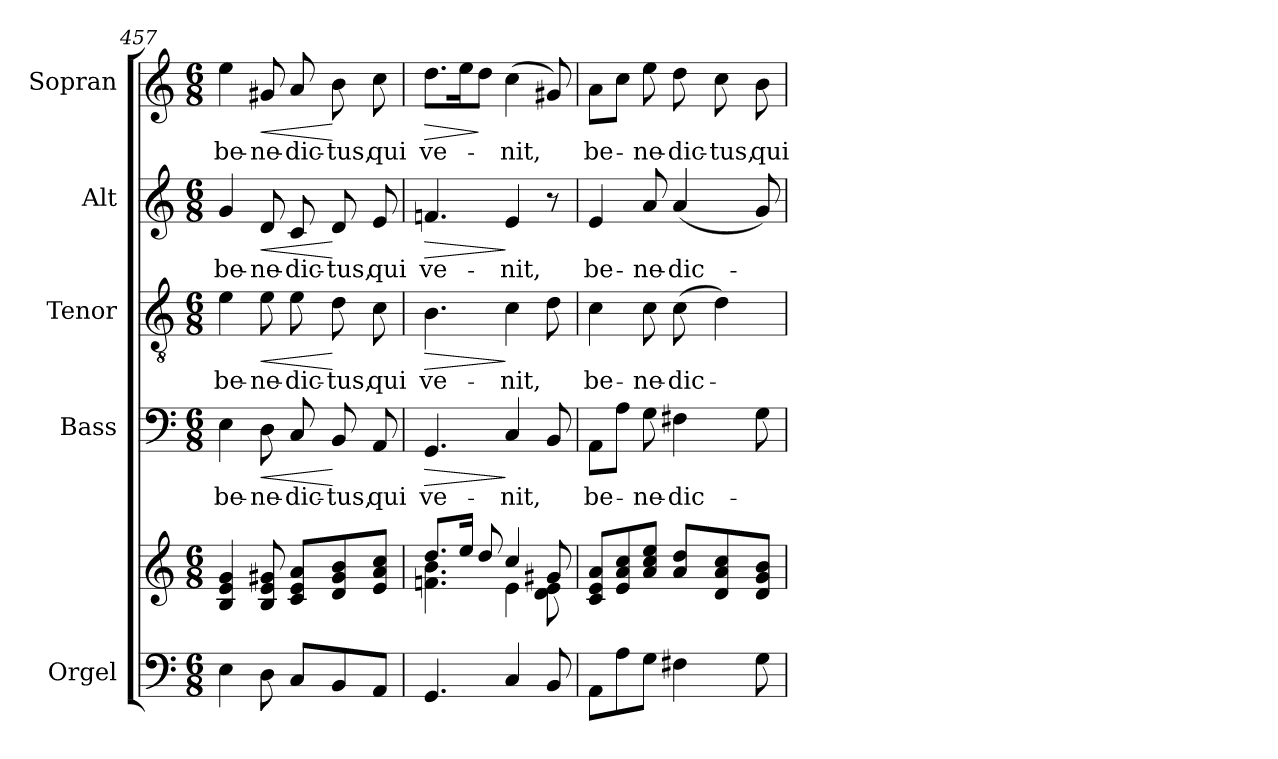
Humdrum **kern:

**kern	**kern	**kern	**text	**dynam	**kern	**text	**dynam	**kern	**text	**dynam	**kern	**text	**dynam
*part5	*part5	*part4	*part4	*part4	*part3	*part3	*part3	*part2	*part2	*part2	*part1	*part1	*part1
*staff6	*staff5	*staff4	*staff4	*staff4	*staff3	*staff3	*staff3	*staff2	*staff2	*staff2	*staff1	*staff1	*staff1
*I"Orgel	*	*I"Bass	*	*	*I"Tenor	*	*	*I"Alt	*	*	*I"Sopran	*	*
*I'Org.	*	*I'B	*	*	*I'T	*	*	*I'A	*	*	*I'S	*	*
*clefF4	*clefG2	*clefF4	*	*	*clefGv2	*	*	*clefG2	*	*	*clefG2	*	*
*k[]	*k[]	*k[]	*	*	*k[]	*	*	*k[]	*	*	*k[]	*	*
*C:	*C:	*C:	*	*	*C:	*	*	*C:	*	*	*C:	*	*
*M6/8	*M6/8	*M6/8	*	*	*M6/8	*	*	*M6/8	*	*	*M6/8	*	*
=457	=457	=457	=457	=457	=457	=457	=457	=457	=457	=457	=457	=457	=457
!	!	!	!LO:LY:b	!	!	!LO:LY:b	!	!	!LO:LY:b	!	!	!LO:LY:b	!
4E\	4B/ 4e/ 4g/	4E\	be-	.	4e\	be-	.	4g/	be-	.	4ee\	be-	.
!	!	!	!LO:LY:b	!LO:HP:b	!	!LO:LY:b	!LO:HP:b	!	!LO:LY:b	!LO:HP:b	!	!LO:LY:b	!LO:HP:b
8D\	8B/ 8e/ 8g#X/	8D\	-ne-	<	8e\	-ne-	<	8d/	-ne-	<	8g#X/	-ne-	<
!	!	!	!LO:LY:b	!	!	!LO:LY:b	!	!	!LO:LY:b	!	!	!LO:LY:b	!
8C/L	8c/ 8e/ 8a/L	8C/	-dic-	.	8e\	-dic-	.	8c/	-dic-	.	8a/	-dic-	.
!	!	!	!LO:LY:b	!	!	!LO:LY:b	!	!	!LO:LY:b	!	!	!LO:LY:b	!
8BB/	8d/ 8g#/ 8b/	8BB/	-tus,	[	8d\	-tus,	[	8d/	-tus,	[	8b\	-tus,	[
!	!	!	!LO:LY:b	!	!	!LO:LY:b	!	!	!LO:LY:b	!	!	!LO:LY:b	!
8AA/J	8e/ 8a/ 8cc/J	8AA/	qui	.	8c\	qui	.	8e/	qui	.	8cc\	qui	.
=458	=458	=458	=458	=458	=458	=458	=458	=458	=458	=458	=458	=458	=458
*	*^	*	*	*	*	*	*	*	*	*	*	*	*
!	!	!	!	!LO:LY:b	!LO:HP:b	!	!LO:LY:b	!LO:HP:b	!	!LO:LY:b	!LO:HP:b	!	!LO:LY:b	!LO:HP:b
4.GG/	8.dd/L	4.fn\ 4.b\	4.GG/	ve-	>	4.B\	ve-	>	4.fn/	ve-	>	8.dd\L	ve-	>
.	16ee/Jk	.	.	.	.	.	.	.	.	.	.	16ee\k	.	.
.	8dd/	.	.	.	.	.	.	.	.	.	.	8dd\J	.	]
!	!	!	!	!LO:LY:b	!	!	!LO:LY:b	!	!	!LO:LY:b	!	!	!LO:LY:b	!
4C/	4cc/	4e\	4C/	-nit,	]	4c\	-nit,	]	4e/	-nit,	]	(>4cc\	-nit,	.
8BB/	8g#X/	8d\ 8e\	8BB/	.	.	8d\	.	.	8r	.	.	8g#X/)	.	.
=459	=459	=459	=459	=459	=459	=459	=459	=459	=459	=459	=459	=459	=459	=459
!	!	!	!	!LO:LY:b	!	!	!LO:LY:b	!	!	!LO:LY:b	!	!	!LO:LY:b	!
*	*v	*v	*	*	*	*	*	*	*	*	*	*	*	*
8AA\L	8c/ 8e/ 8a/L	8AA\L	be-	.	4c\	be-	.	4e/	be-	.	8a\L	be-	.
8A\	8e/ 8a/ 8cc/	8A\J	.	.	.	.	.	.	.	.	8cc\J	.	.
!	!	!	!LO:LY:b	!	!	!LO:LY:b	!	!	!LO:LY:b	!	!	!LO:LY:b	!
8G\J	8a/ 8cc/ 8ee/J	8G\	-ne-	.	8c\	-ne-	.	8a/	-ne-	.	8ee\	-ne-	.
!	!	!	!LO:LY:b	!	!	!LO:LY:b	!	!	!LO:LY:b	!	!	!LO:LY:b	!
4F#X\	8a/ 8dd/L	4F#X\	-dic-	.	(>8c\	-dic-	.	(<4a/	-dic-	.	8dd\	-dic-	.
!	!	!	!	!	!	!	!	!	!	!	!	!LO:LY:b	!
.	8d/ 8a/ 8cc/	.	.	.	4d\)	.	.	.	.	.	8cc\	-tus,	.
!	!	!	!	!	!	!	!	!	!	!	!	!LO:LY:b	!
8G\	8d/ 8g/ 8b/J	8G\	.	.	.	.	.	8g/)	.	.	8b\	qui	.
=	=	=	=	=	=	=	=	=	=	=	=	=	=
*-	*-	*-	*-	*-	*-	*-	*-	*-	*-	*-	*-	*-	*-
